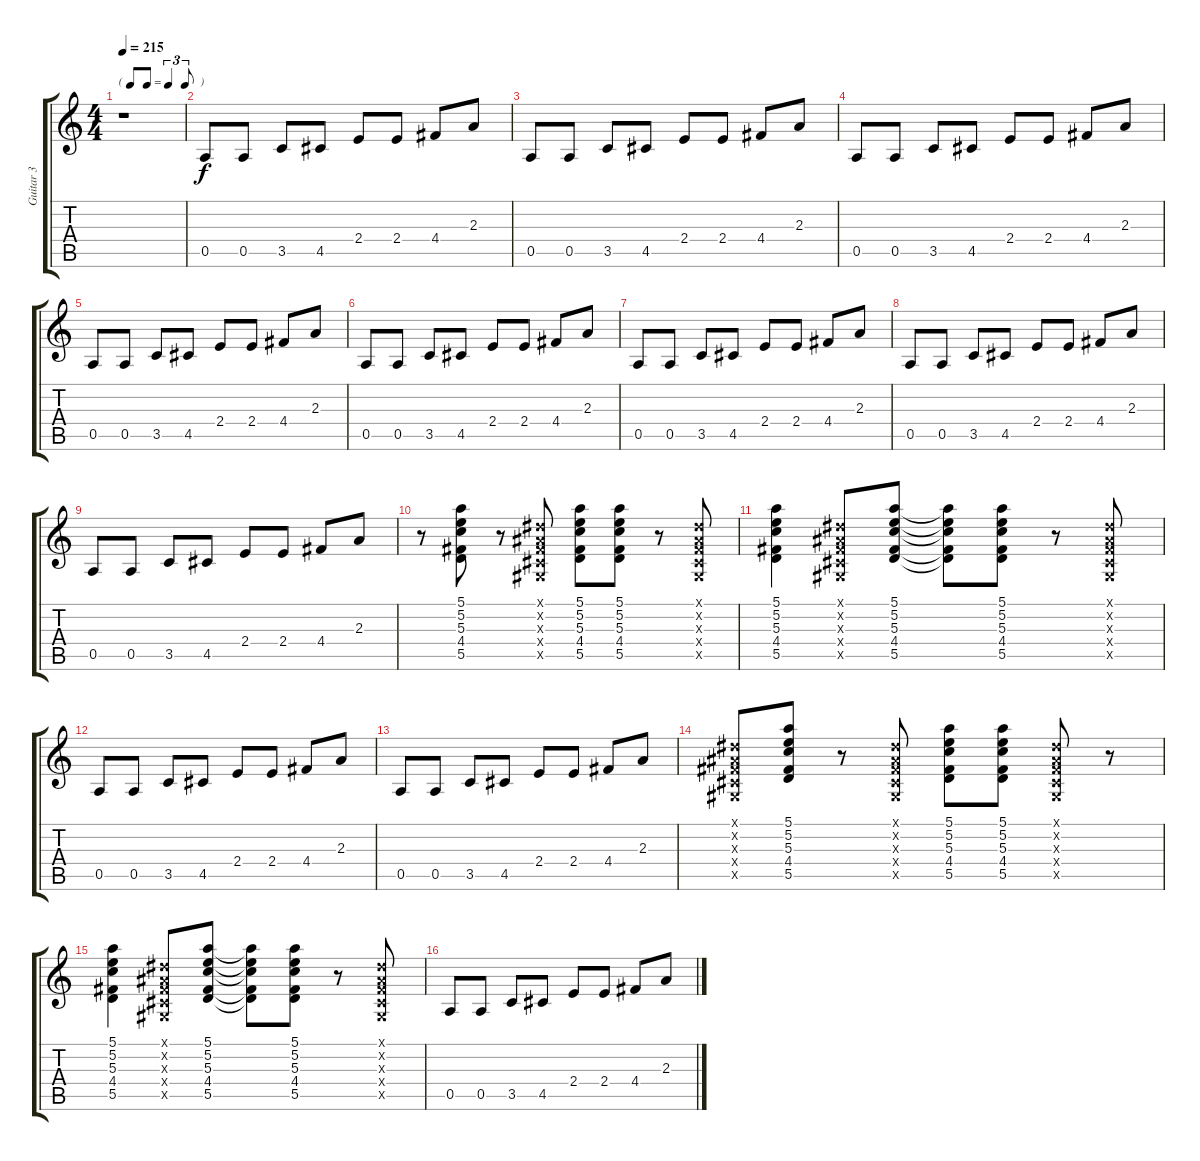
\track ("Guitar 3" "Guitar 3") {instrument electricguitarclean}
\staff {score tabs}
\tuning (E4 B3 G3 D3 A2 E2) {hide}
\ts (4 4)
\tf triplet8th
\tempo 215
\clef g2
\ks c
r.1{dy f} |
0.5.8 0.5.8 3.5.8 4.5.8 2.4.8 2.4.8 4.4.8 2.3.8 |
0.5.8 0.5.8 3.5.8 4.5.8 2.4.8 2.4.8 4.4.8 2.3.8 |
0.5.8 0.5.8 3.5.8 4.5.8 2.4.8 2.4.8 4.4.8 2.3.8 |
0.5.8 0.5.8 3.5.8 4.5.8 2.4.8 2.4.8 4.4.8 2.3.8 |
0.5.8 0.5.8 3.5.8 4.5.8 2.4.8 2.4.8 4.4.8 2.3.8 |
0.5.8 0.5.8 3.5.8 4.5.8 2.4.8 2.4.8 4.4.8 2.3.8 |
0.5.8 0.5.8 3.5.8 4.5.8 2.4.8 2.4.8 4.4.8 2.3.8 |
0.5.8 0.5.8 3.5.8 4.5.8 2.4.8 2.4.8 4.4.8 2.3.8 |
r.8 (5.1 5.2 5.3 4.4 5.5).8 r.8 (-1.1{x} -1.2{x} -1.3{x} -1.4{x} -1.5{x}).8 (5.1 5.2 5.3 4.4 5.5).8 (5.1 5.2 5.3 4.4 5.5).8 r.8 (-1.1{x} -1.2{x} -1.3{x} -1.4{x} -1.5{x}).8 |
(5.1 5.2 5.3 4.4 5.5).4 (-1.1{x} -1.2{x} -1.3{x} -1.4{x} -1.5{x}).8 (5.1 5.2 5.3 4.4 5.5).8 (5.1{t} 5.2{t} 5.3{t} 4.4{t} 5.5{t}).8 (5.1 5.2 5.3 4.4 5.5).8 r.8 (-1.1{x} -1.2{x} -1.3{x} -1.4{x} -1.5{x}).8 |
0.5.8 0.5.8 3.5.8 4.5.8 2.4.8 2.4.8 4.4.8 2.3.8 |
0.5.8 0.5.8 3.5.8 4.5.8 2.4.8 2.4.8 4.4.8 2.3.8 |
(-1.1{x} -1.2{x} -1.3{x} -1.4{x} -1.5{x}).8 (5.1 5.2 5.3 4.4 5.5).8 r.8 (-1.1{x} -1.2{x} -1.3{x} -1.4{x} -1.5{x}).8 (5.1 5.2 5.3 4.4 5.5).8 (5.1 5.2 5.3 4.4 5.5).8 (-1.1{x} -1.2{x} -1.3{x} -1.4{x} -1.5{x}).8 r.8 |
(5.1 5.2 5.3 4.4 5.5).4 (-1.1{x} -1.2{x} -1.3{x} -1.4{x} -1.5{x}).8 (5.1 5.2 5.3 4.4 5.5).8 (5.1{t} 5.2{t} 5.3{t} 4.4{t} 5.5{t}).8 (5.1 5.2 5.3 4.4 5.5).8 r.8 (-1.1{x} -1.2{x} -1.3{x} -1.4{x} -1.5{x}).8 |
0.5.8 0.5.8 3.5.8 4.5.8 2.4.8 2.4.8 4.4.8 2.3.8
